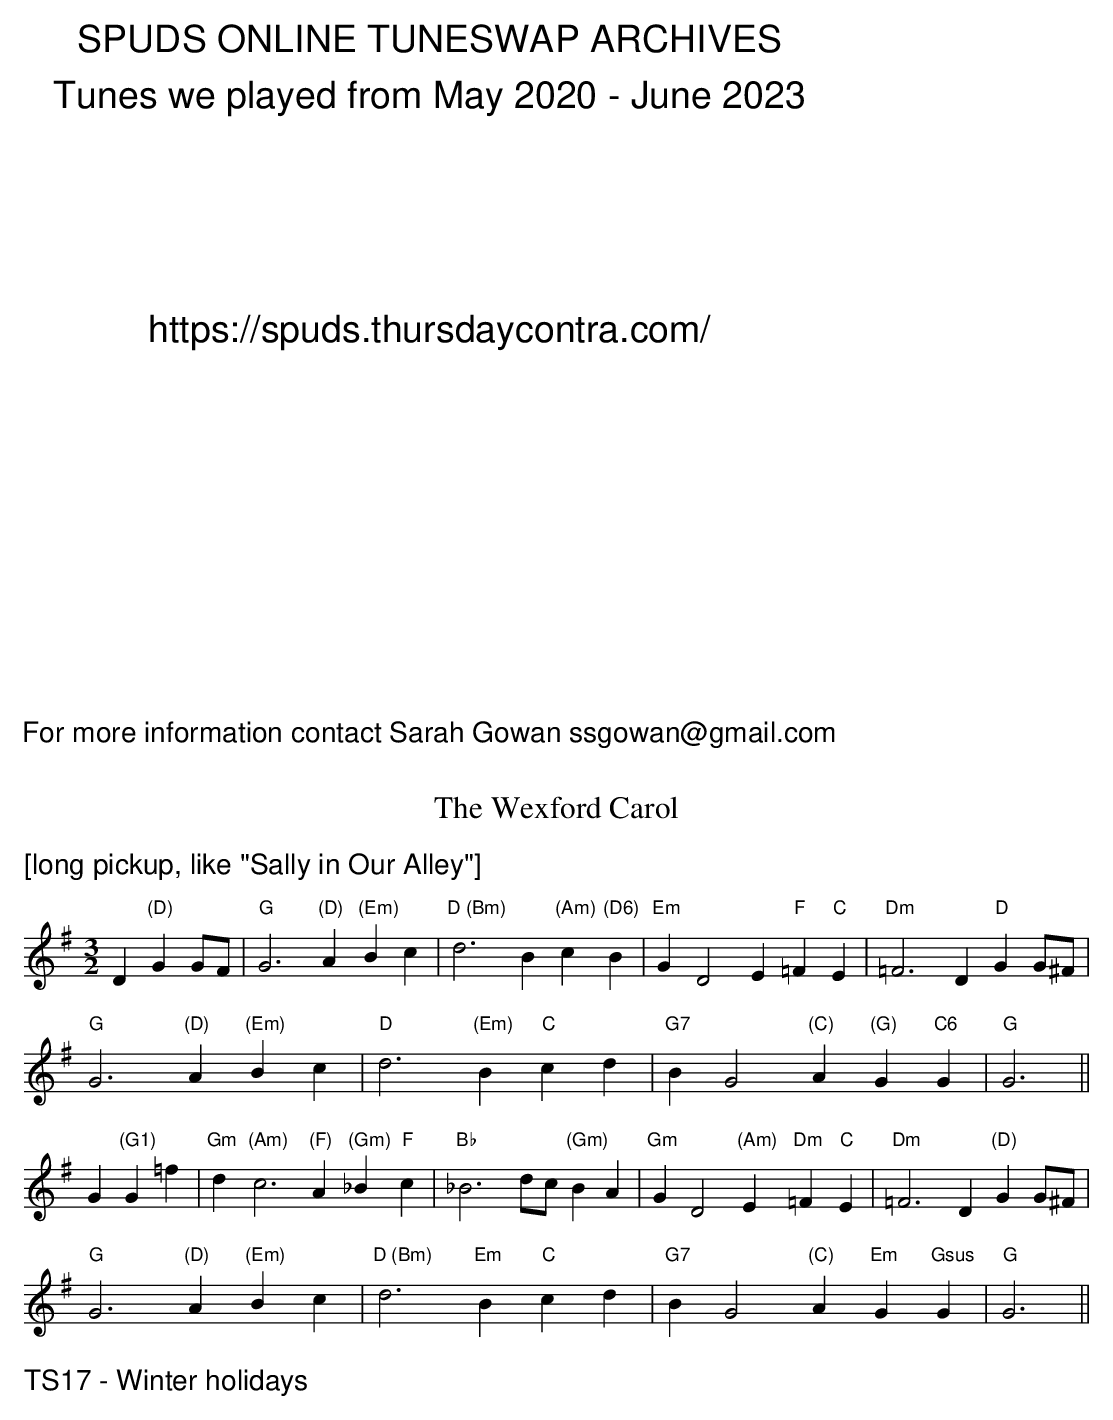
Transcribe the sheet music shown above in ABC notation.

X:1
T:Wexford Carol, The
M:3/2
L:1/4
K:Gmaj
%%text [long pickup, like "Sally in Our Alley"]
%%text
D "(D)"GG/F/| "G"G3"(D)"A "(Em)"Bc | "D (Bm)"d3 ""B "(Am)"c"(D6)"B | \
"Em"G D2 E "F"=F"C"E | "Dm"=F3 D "D"GG/^F/ |
"G"G3"(D)"A "(Em)"Bc | "D"d3 "(Em)"B "C"cd | "G7"B G2 "(C)"A "(G)"G"C6"G | "G"G3 ||
G "(G1)"G=f|"Gm"d "(Am)"c3 "(F)"A "(Gm)"_B"F"c | "Bb"_B3 d/c/ "(Gm)"BA|\
"Gm"G D2 "(Am)"E "Dm"=F"C"E | "Dm"=F3 D "(D)"GG/^F/ |
"G"G3"(D)"A "(Em)"Bc | "D (Bm)"d3 "Em"B "C"cd | "G7"B G2 "(C)"A "Em"G"Gsus"G |"G"G3 ||
